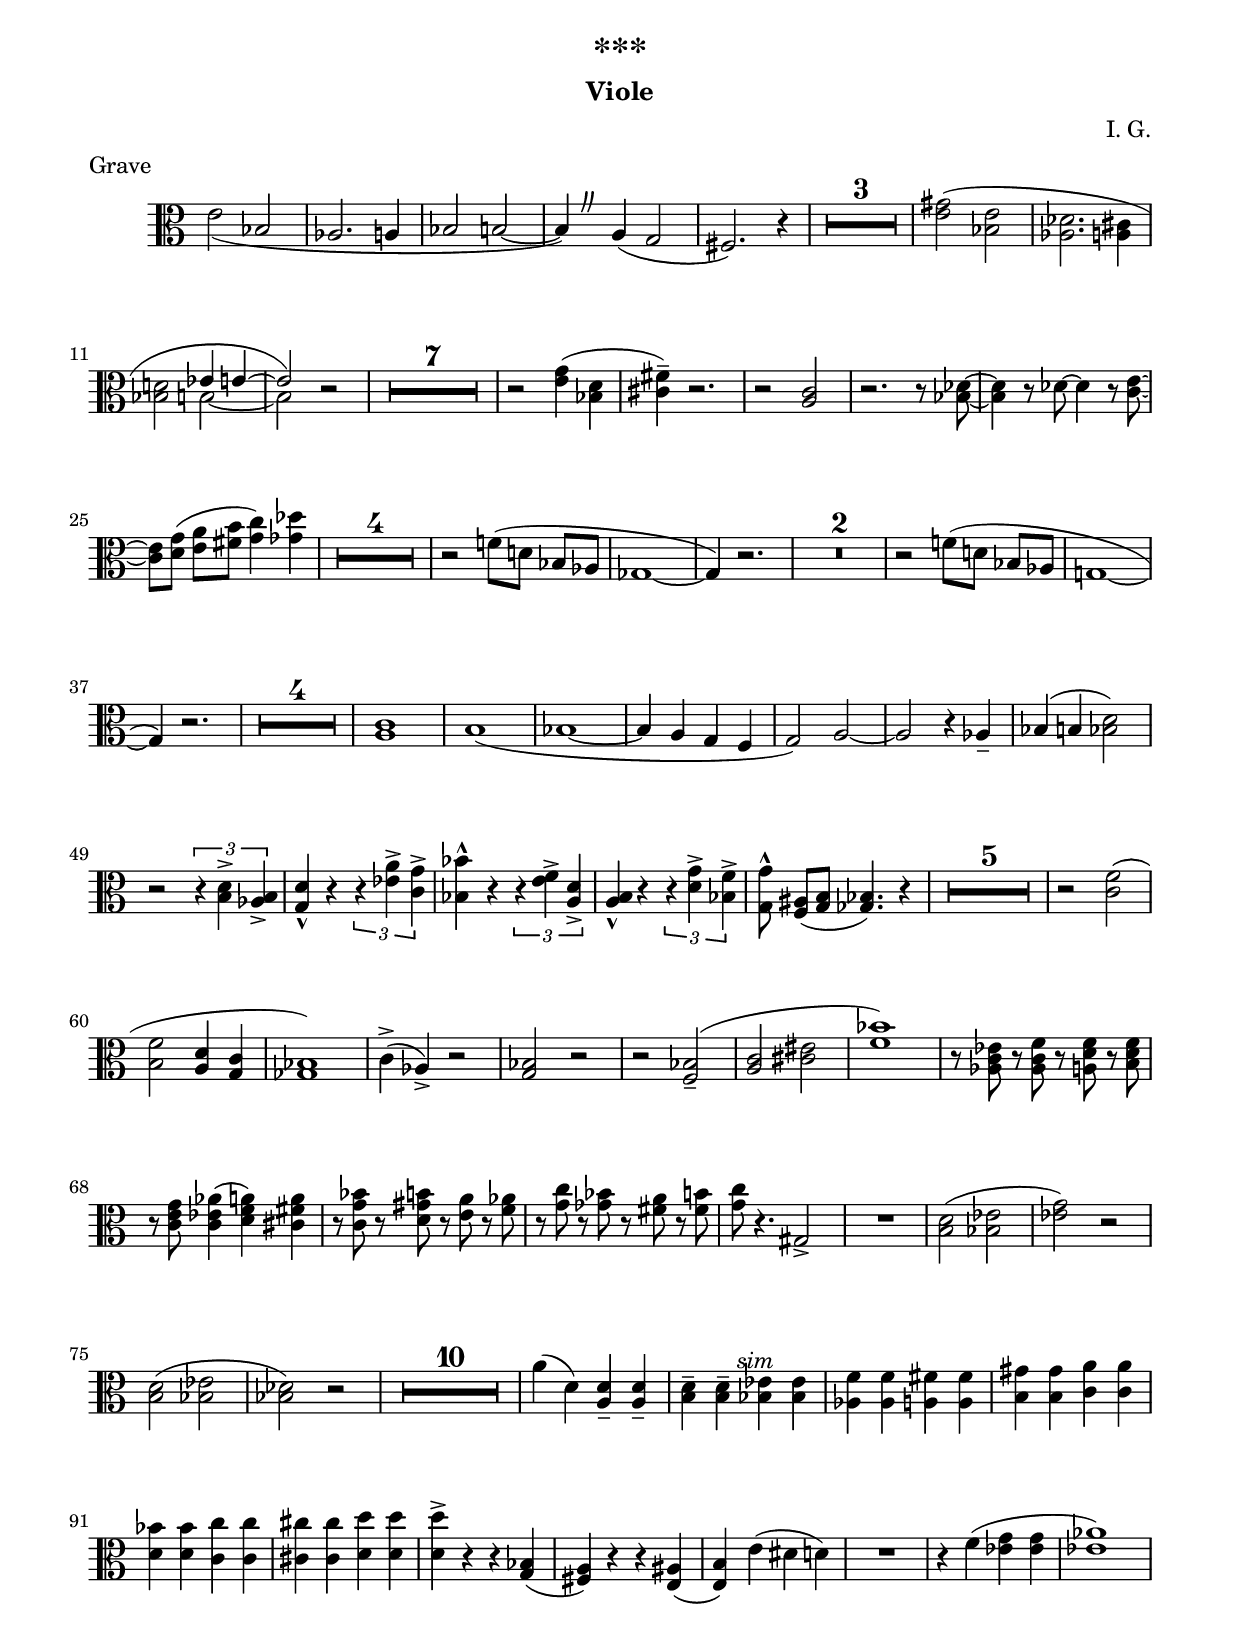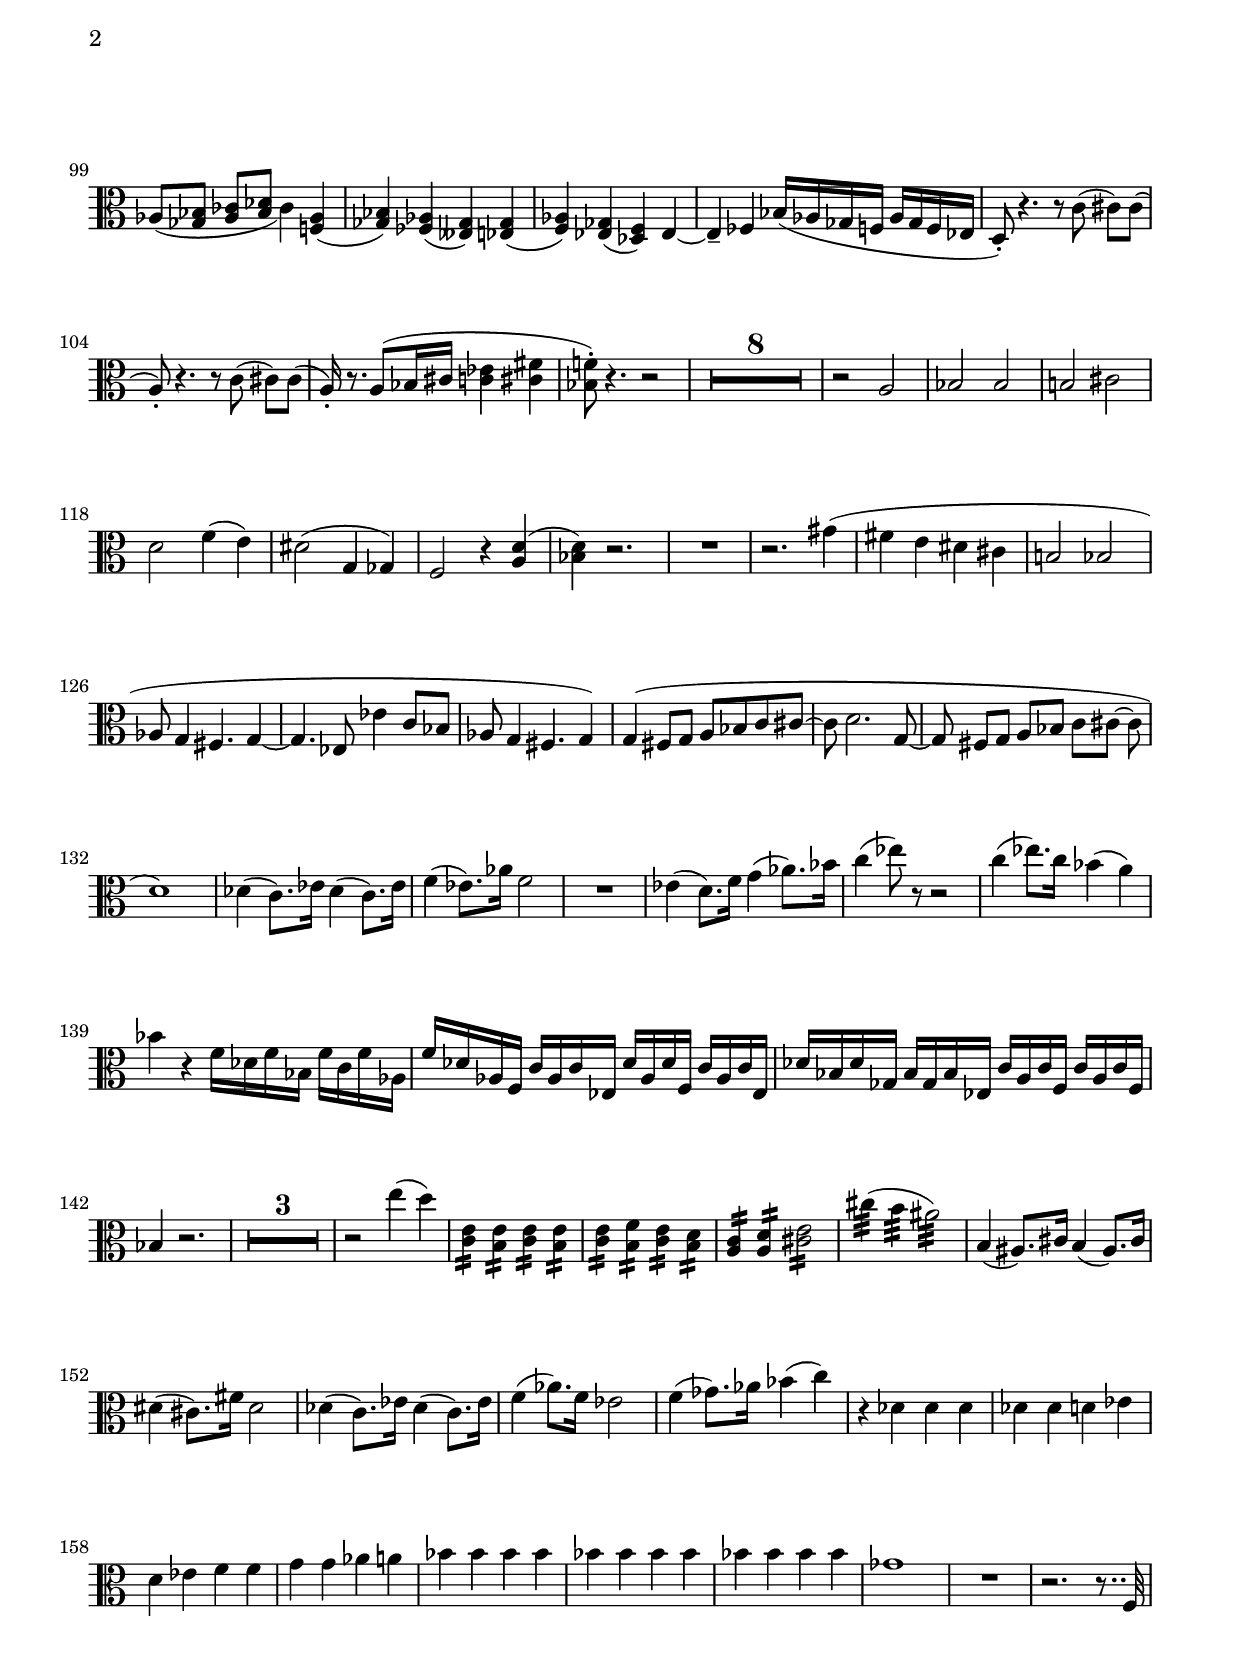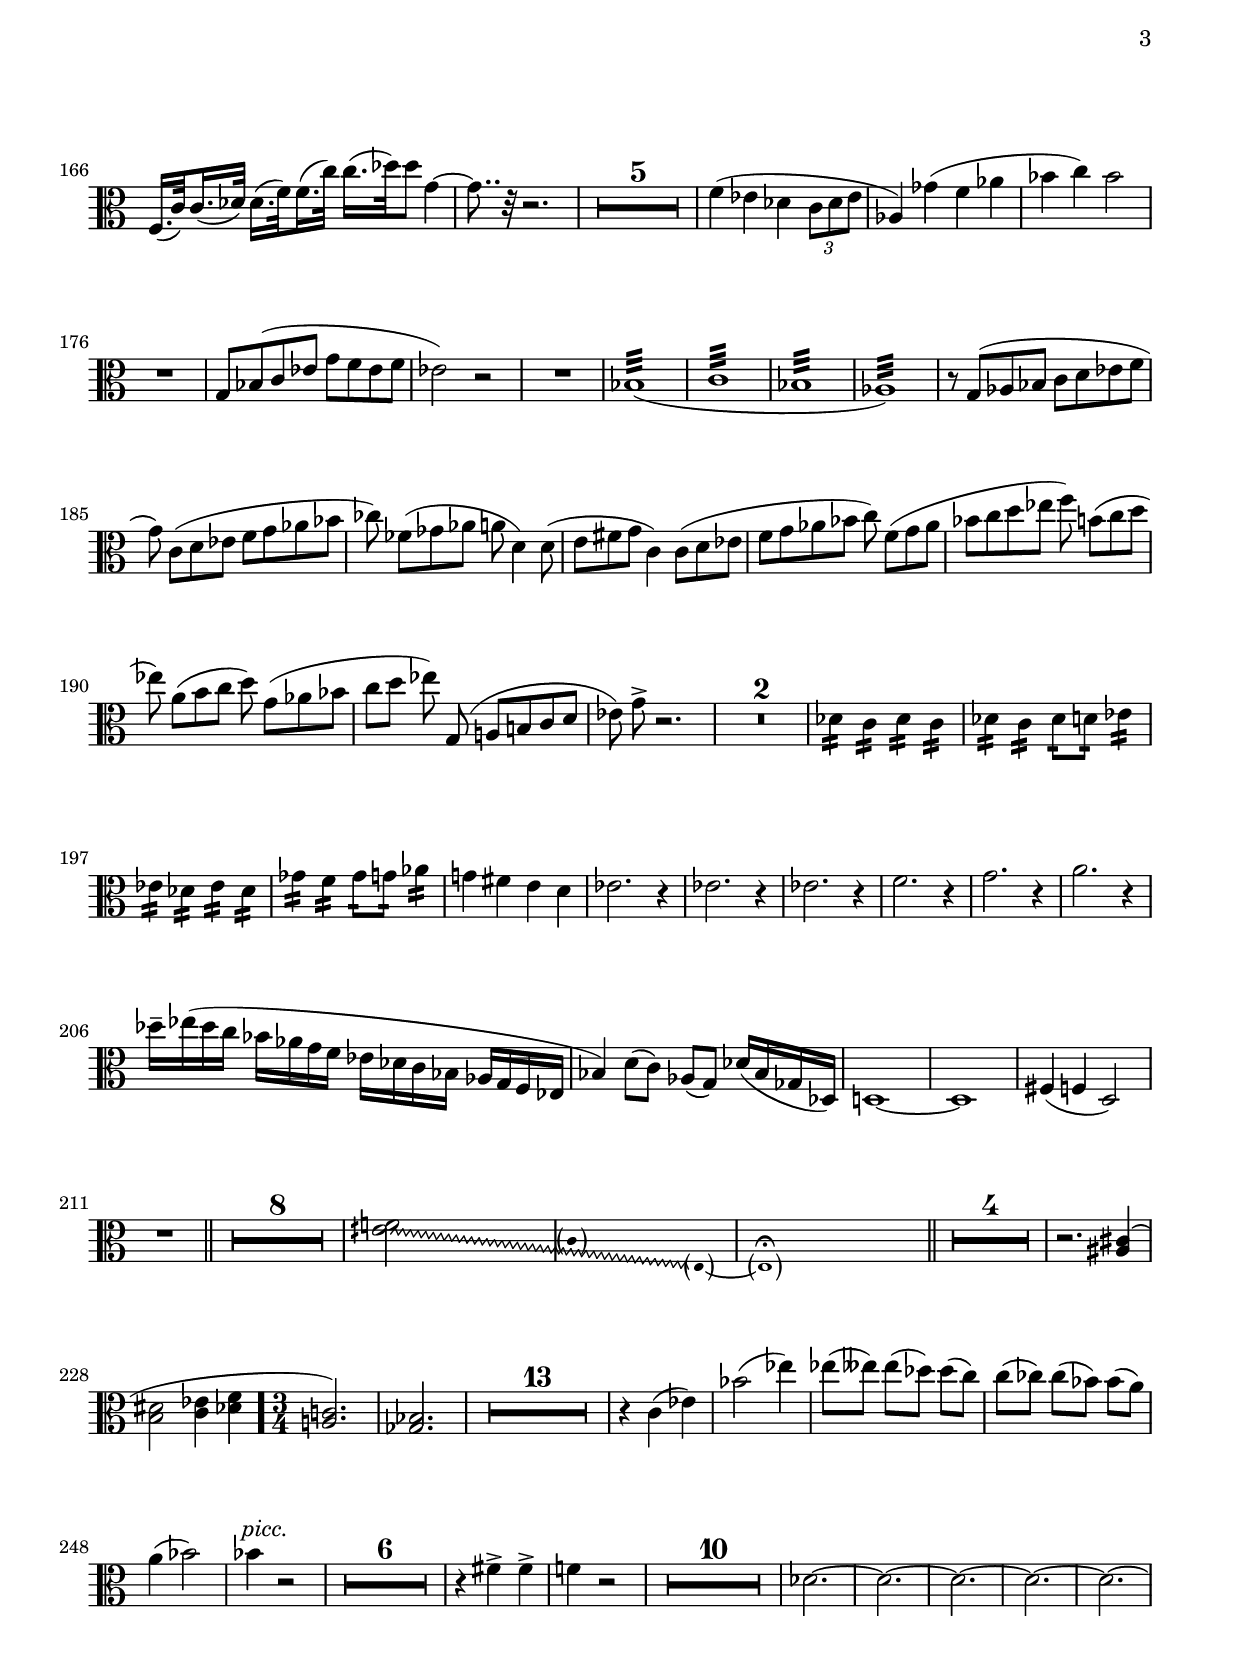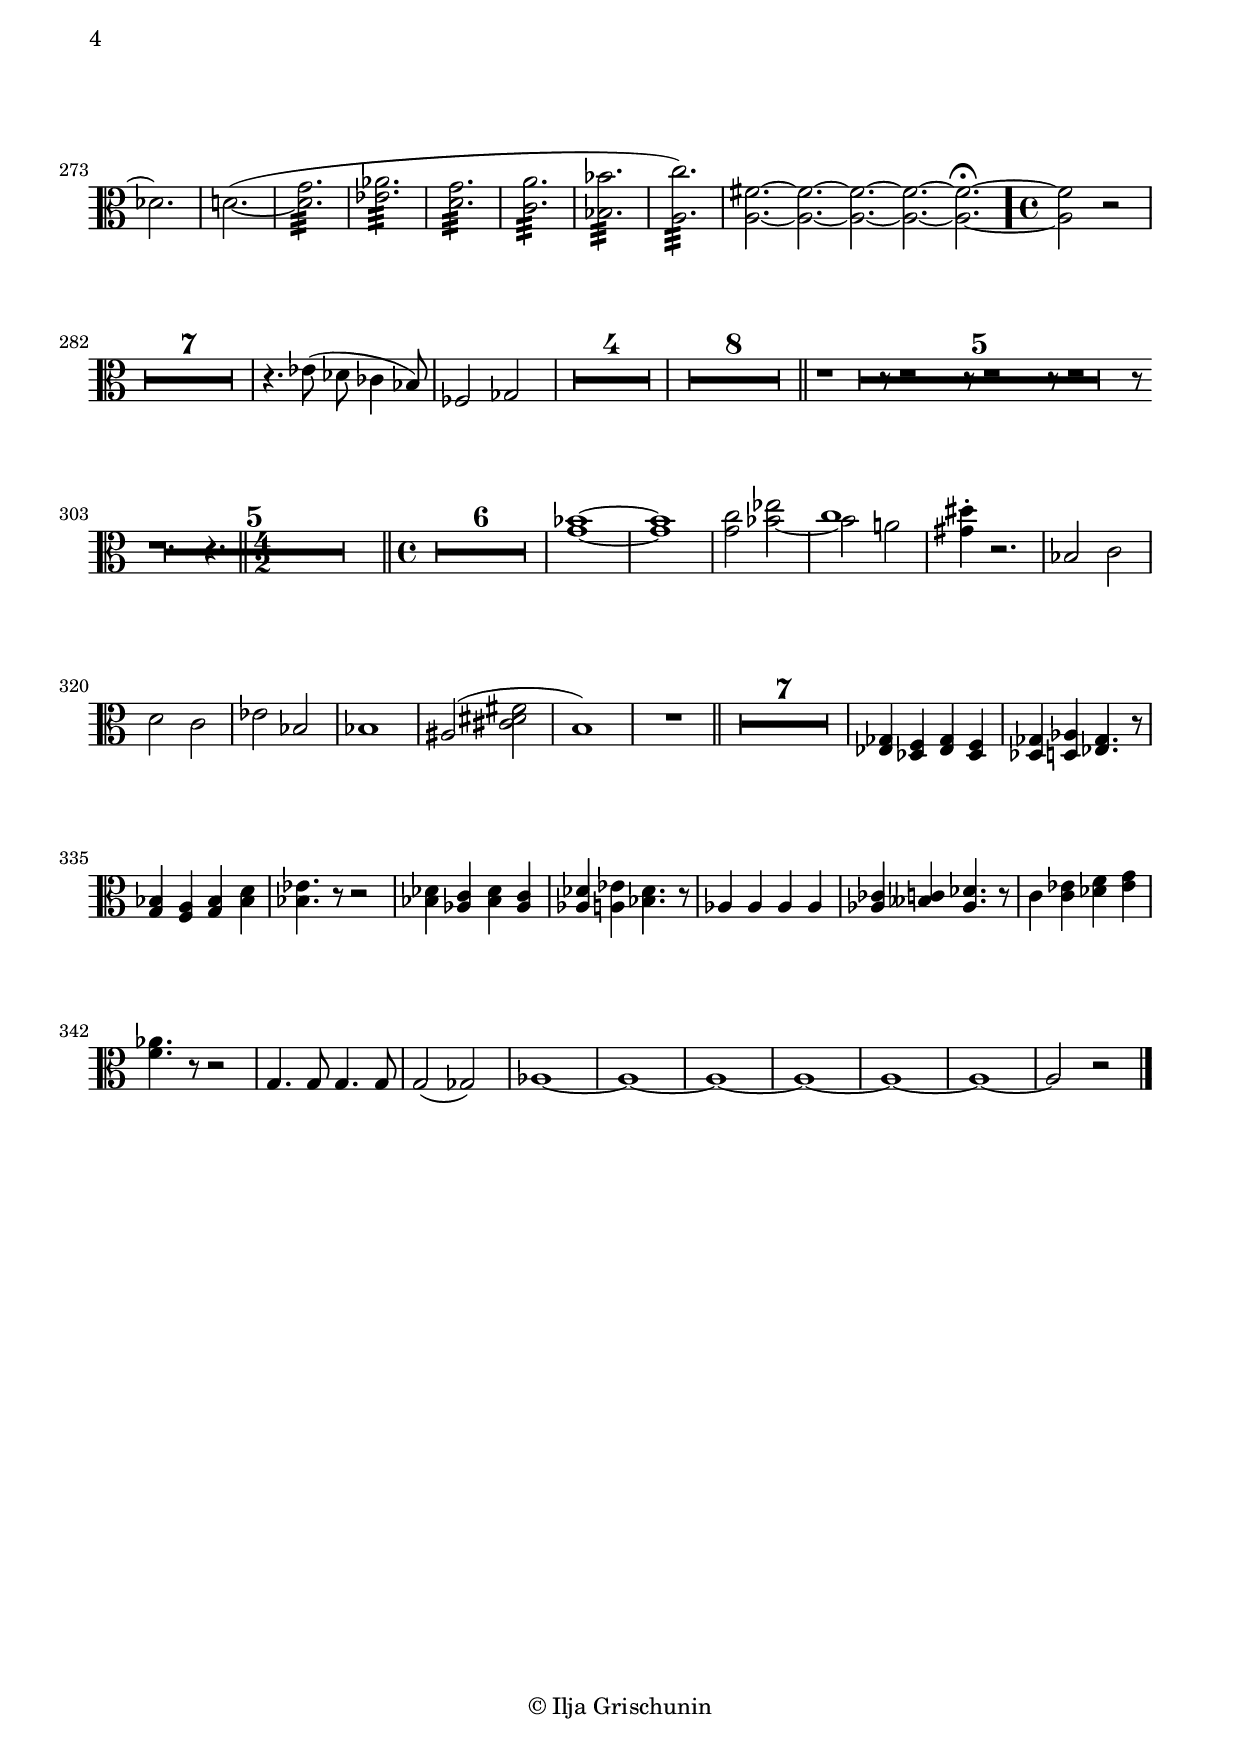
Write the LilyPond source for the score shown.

\version "2.19.15"
%\version "2.18.0"

\language "deutsch"

\header {
  title = "***"
  subtitle = "Viole"
  meter = "Grave"
  composer = "I. G."
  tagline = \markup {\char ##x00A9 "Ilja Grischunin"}
}

#(ly:set-option 'relative-includes #t)
\paper {
  #(set-paper-size "a4")
  top-system-spacing.basic-distance = #20
  top-markup-spacing.basic-distance = #5
  markup-system-spacing.basic-distance = #20
  system-system-spacing.basic-distance = #18
  last-bottom-spacing.basic-distance = #15
  left-margin = 15
  right-margin = 15
  %two-sided = ##t
  %inner-margin = 25
  %outer-margin = 15
}

\layout {
  indent = 10
  \context {
    \Score
    %\remove "Bar_number_engraver"
  }
}

\version "2.19.15"
%\version "2.18.0"

\language "deutsch"

%\include "noteHeads.ly"

vleMusic = \relative {
  \overrideTimeSignatureSettings 4/4 1/4 #'(1 1 1 1) #'()
  %\time #'(2 2 2 2) 4/4
  \override MultiMeasureRest #'expand-limit = #2
  \clef alto
  \set Score.skipBars = ##t
  \override Staff.TimeSignature #'stencil = ##f
  \override BreathingSign.text = \markup {
    \musicglyph #"scripts.caesura.curved"
  }
  \override MultiMeasureRest.expand-limit = #2
  e'2_(b as2. a4 b2 h~ h4)\breathe
  a( g2 fis2.) r4 R1*3
  <<
    {
      \stemDown
      \override Slur.positions = #'(1 . 1)
      <e' gis>2(<b e><as des>2.<a cis>4<b d!>2
      \stemUp
      es4 e~ e2)
    }
    \\
    {
      s1*2 s2 h~ h
    }
  >>
  \set baseMoment = #(ly:make-moment 1 8)
  %\set subdivideBeams = ##t
  r2 R1*7 r2 <e g>4(<b d><cis fis>--) r2. r2 <a c>
  r2. r8 <b des>~
  q4 r8 des~ des4 r8 <c e>~ q[ <d g>](<e a><fis h>
  <g c>4)<ges des'>
  R1*4 r2 f!8[( d!] b as ges1~ ges4) r2.
  R1*2 r2 f'!8[( d!] b as g!1~ g4) r2. R1*4
  <a c>1 h( b~ b4 a g f g2) a~ a r4 as-- b( h <b d>2)
  r2 \times 2/3 {r4 <h d>-><as h>->}
  <g d'>-^ r \times 2/3 {r <es' a>-><c g'>->}
  <b b'>-^ r \times 2/3 {r <e f>-><a, d>->}
  <a h>-^ r \times 2/3 {r <d g>-><b f'>->}
  <g g'>8-^\noBeam<f ais>(<g h><ges b>4.) r4 R1*5
  r2 <c f>(<h f'><a d>4<g c><ges b>1) c4->( as->) r2
  <g b> r r <f b>--(<a c><cis eis><f b>1)
  r8 <as, c es> r <as c f> r <a d f> r <h d f>
  r <c e g><c es as>4(<d f a>)<cis fis a>
  r8 <c g' b> r <d gis h> r <e a> r <f as>
  r <g c> r <ges b> r <fis a> r <fis h>
  <g c> r4. gis,2-> R1 <h d>2(<b es><es g>) r
  <h d>(<b es><b des>) r R1*10 a'4( d,)<a d>-- q--
  <h d>--
  \override TextScript.extra-offset = #'(2 . -1)
  q--^\markup {\italic sim} <b es> q <as f'> q <a fis'> q
  <h gis'> q <c a'> q <d b'> q <c c'> q <cis cis'> q <d d'> q
  q-> r  r <g, b>(<fis a>) r r <e ais>(<e h'>) e'( dis d) R1
  r4 f(<es g> q <es as>1) as,8_(<ges b><as ces>[<b des>] ces4)
  <f,! as>(<ges b>)<fes as>(<eses ges>)<es ges>(
  <f as>)<es ges>(<des f>) es~
  es-- fes b16( as ges f as ges f es
  d8)-. r4. r8 c'(\noBeam cis) cis(
  a)-. r4. r8 c(\noBeam cis) cis(
  a16)-. r8. a8( b16 cis <c es>4<cis fis>
  <b f'!>8)-. r4. r2 R1*8 r2 a b b h! cis d f4( e)
  dis2( g,4 ges) f2 r4 <a d>4(<b d>) r2. R1 r2. gis'4(
  fis e dis cis h!2 b as8 g4 fis4. g4~ g4. es8 es'4 c8 b as g4 fis4. g4)
  g( fis8 g a b c cis~ cis d2.  g,8~ g fis8[ g] a[ b] c[ cis]~ cis d1)
  des4( c8.) es16 des4( c8.) es16 f4( es8.) as16 f2 R1
  es4( d8.) f16 g4( as8.) b16 c4( es8) r r2 c4( es8.) c16 b4( a)
  b r f16 des f b, f' c f as, f' des as f c' as c es, des' as des f, c' as c es,
  des' b des ges, b ges b es, c' a c f, c' a c f, b4 r2. R1*3 r2 e'4( d)
  <c, e>4:16<h e>4:16<c e>4:16<h e>4:16
  <c e>4:16<h f'>4:16<c e>4:16<h d>4:16
  <a c>4:16<a d>4:16<cis e>2:16 cis'4:32( h4:32 ais2:32)
  h,4( ais8.) cis16 h4( ais8.) cis16 dis4( cis8.) fis16 dis2
  des4( c8.) es16 des4( c8.) es16 f4( as8.) f16 es2 f4( ges8.) as16 b4( c)
  r4 \repeat unfold 5 {des,} d es  d es f f g g as a \repeat unfold 12 {b}
  ges1 R1 r2. r8.. f,32
  \set subdivideBeams = ##t
  f16.( c'32) c16.( des32) des16.( f32) f16.( c'32) c16.( des32) des8 g,4~
  g8.. r32 r2. R1*5 f4( es des \times 2/3 {c8 des es}
  as,4) ges'( f as b c) b2 R1 g,8 b( c es g f es f es2) r R1
  \stemUp b1:32_( c1:32 b1:32 as1:32)\stemNeutral
  r8 g( as b c d es f g)\noBeam c,( d es f g as b
  ces)\noBeam fes,( ges as a d,4) d8(
  e fis g c,4) c8( d es f g as b c)\noBeam f,( g as b
  c d es f)\noBeam h,( c d
  es)\noBeam a,( h c d)\noBeam g,( as b
  c d es)\noBeam g,,( a! h! c d es)\noBeam g-> r2. R1*2
  \repeat unfold 3 {des4:16 c4:16} des8:16 d8:16 es4:16
  \repeat unfold 2 {es4:16 des4:16} ges4:16 f4:16 ges8:16 g8:16 as4:16
  g!4 fis e d \repeat unfold 3 {es2. r4} f2. r4 g2. r4 a2. r4
  \set subdivideBeams = ##f
  des16-- es( des c b as g f es des c b as g f es
  b'4) d8( c) as( g) des'16( b ges des) d!1~ d fis4( f! d2) R1
  \bar "||"
  R1*8
  %\cueClef "alto"
  %\override Score.SpacingSpanner.strict-note-spacing = ##t
  \set Score.proportionalNotationDuration = #(ly:make-moment 1/8)
  \override Glissando.style = #'zigzag
  <eih' f!>2 \glissando
  \override NoteColumn.glissando-skip = ##t
  s
  \hide Staff.Stem
  \override ParenthesesItem.padding = #0.2
  \override ParenthesesItem.font-size = #8
  \teeny\parenthesize c4 s2
  \revert NoteColumn.glissando-skip
  \parenthesize e,4~
  \once\override Script.extra-offset = #'(0 . -3)
  \parenthesize e1\fermata
  \undo \hide Staff.Stem
  \normalsize
  \unset Score.proportionalNotationDuration
  %\cueClefUnset
  \bar "||"
  R1*4 r2. <ais cis>4(<h dis>2<c es>4<des f>
  \bar "."
  \revert Staff.TimeSignature.stencil
  \time 3/4
  <a! c!>2.)<ges b>
  R2.*13 r4 c( es)
  b'2( es4) es8( eses) eses[( des]) des( c)
  c( ces) ces[( b]) b( a) a4( b2)
  \override TextScript.extra-offset = #'(-.5 . .3)
  b4^\markup {\italic picc.} r2 R2.*6
  r4 fis-> fis-> f! r2 R2.*10 des2.~ des~ des~ des~
  des~ des d!(_~<d g>2.:32<es as>2.:32<d g>2.:32<c a'>2.:32
  <b b'>2.:32<a c'>2.:32)
  \cadenzaOn
  <a fis'>~ q~ q~ q~ q~\fermata
  \cadenzaOff
  \bar "."
  \time 4/4
  q2 r R1*7 r4. es'8( des ces4 b8) fes2 ges R1*4
  R1*8
  \bar "||"
  \cadenzaOn
  r1 r8 \bar ""
  r1 r8 \bar ""
  r1 r8 \bar ""
  r1 r8 \bar ""
  r1. r4.
  \cadenzaOff
  \bar "||"
  \time 4/2
  R1*10
  \bar "||"
  \time 4/4
  R1*6
  <g' b>1~ q <g c>2
  <<
    {
      \stemDown
      es'
      \stemUp
      c1
    }
    \\
    {
      b2~ b a!
    }
  >>
  <gis dis'>4-. r2.
  b,2 c d c es b b1
  ais2( <cis dis fis> h1)
  R1 \bar "||"
  R1*7
  <es, ges>4<des f><es ges><des f>
  <des ges><d as'><es ges>4. r8
  <g b>4<f a><g b><b d><b es>4. r8 r2
  <b des>4<as c><b des><as c><as des><a es'><b des>4. r8
  as4 as as as <as ces><heses c><as des>4. r8
  c4 <c es><des f><es g><f as>4. r8 r2
  g,4. g8 g4. g8 g2( ges)
  as1~ as~ as~ as~ as~ as~ as2 r
  \bar "|."
}


\score {
  \new Staff \vleMusic
}